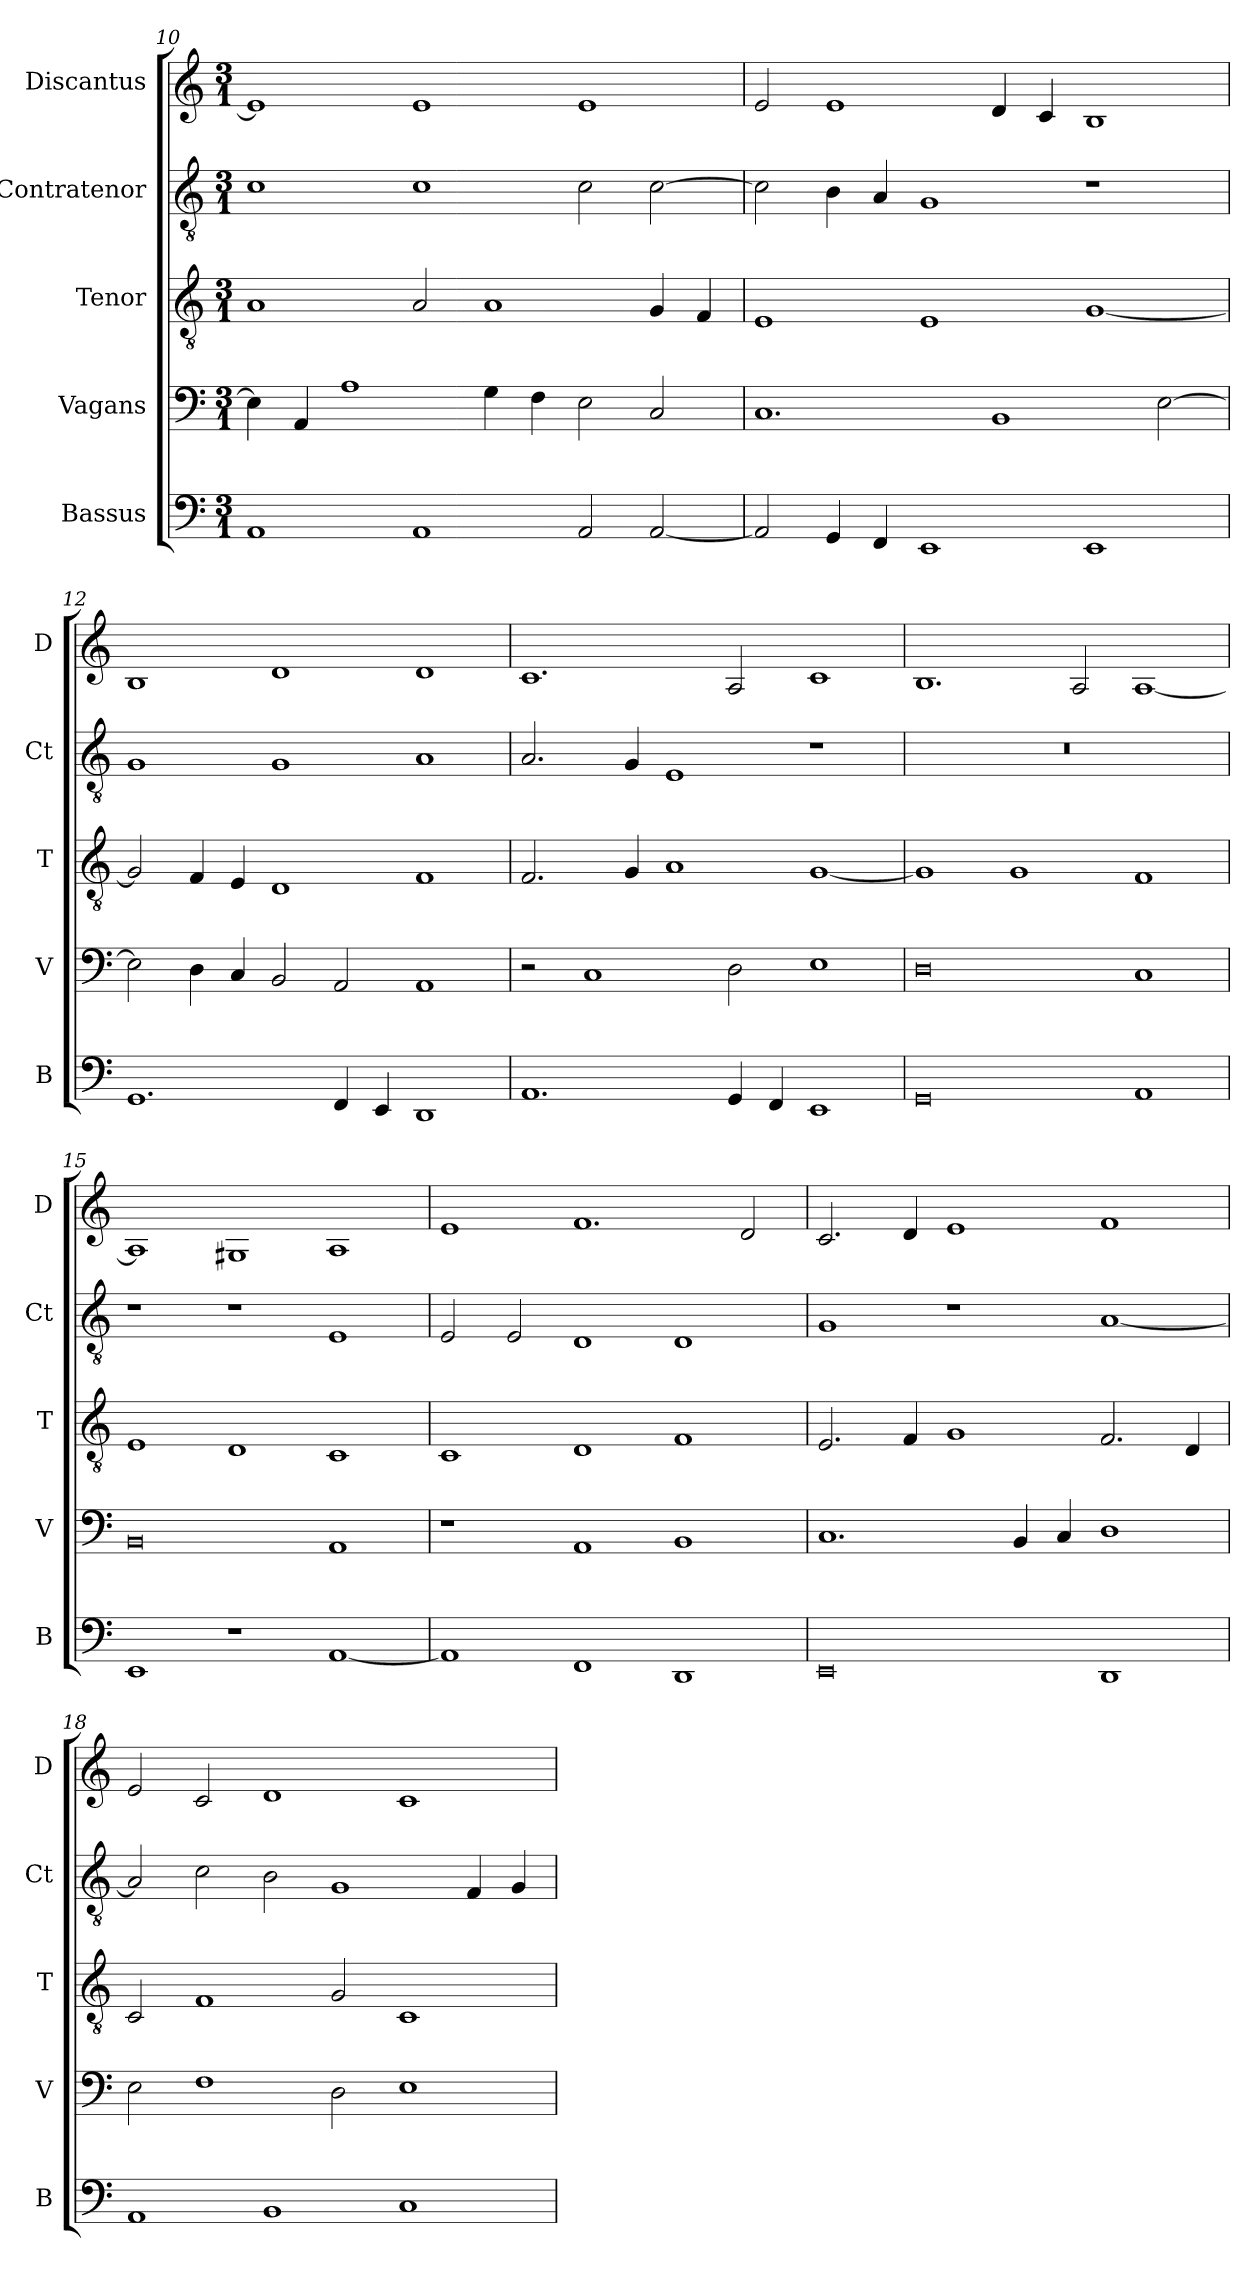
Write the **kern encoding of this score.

**kern	**kern	**kern	**kern	**kern
*part5	*part4	*part3	*part2	*part1
*staff5	*staff4	*staff3	*staff2	*staff1
*I"Bassus	*I"Vagans	*I"Tenor	*I"Contratenor	*I"Discantus
*I'B	*I'V	*I'T	*I'Ct	*I'D
*clefF4	*clefF4	*clefGv2	*clefGv2	*clefG2
*k[]	*k[]	*k[]	*k[]	*k[]
*M3/1	*M3/1	*M3/1	*M3/1	*M3/1
=10	=10	=10	=10	=10
1AA	4E\]	1A	1c	1e]
.	4AA/	.	.	.
.	1A	.	.	.
1AA	.	2A/	1c	1e
.	4G\	1A	.	.
.	4F\	.	.	.
2AA/	2E\	.	2c\	1e
[2AA/	2C/	4G/	[2c\	.
.	.	4F/	.	.
=11	=11	=11	=11	=11
2AA/]	1.C	1E	2c\]	2e/
4GG/	.	.	4B\	1e
4FF/	.	.	4A/	.
1EE	.	1E	1G	.
.	1BB	.	.	4d/
.	.	.	.	4c/
1EE	.	[1G	1r	1B
.	[2E\	.	.	.
=12	=12	=12	=12	=12
1.GG	2E\]	2G/]	1G	1B
.	4D\	4F/	.	.
.	4C/	4E/	.	.
.	2BB/	1D	1G	1d
4FF/	2AA/	.	.	.
4EE/	.	.	.	.
1DD	1AA	1F	1A	1d
=13	=13	=13	=13	=13
1.AA	2r	2.F/	2.A/	1.c
.	1C	.	.	.
.	.	4G/	4G/	.
.	.	1A	1E	.
4GG/	2D\	.	.	2A/
4FF/	.	.	.	.
1EE	1E	[1G	1r	1c
=14	=14	=14	=14	=14
0GG	0D	1G]	0.r	1.B
.	.	1G	.	.
.	.	.	.	2A/
1AA	1C	1F	.	[1A
=15	=15	=15	=15	=15
1EE	0BB	1E	1r	1A]
1r	.	1D	1r	1G#X
[1AA	1AA	1C	1E	1A
=16	=16	=16	=16	=16
1AA]	1r	1C	2E/	1e
.	.	.	2E/	.
1FF	1AA	1D	1D	1.f
1DD	1BB	1F	1D	.
.	.	.	.	2d/
=17	=17	=17	=17	=17
0EE	1.C	2.E/	1G	2.c/
.	.	4F/	.	4d/
.	.	1G	1r	1e
.	4BB/	.	.	.
.	4C/	.	.	.
1DD	1D	2.F/	[1A	1f
.	.	4D/	.	.
=18	=18	=18	=18	=18
1AA	2E\	2C/	2A/]	2e/
.	1F	1F	2c\	2c/
1BB	.	.	2B\	1d
.	2D\	2G/	1G	.
1C	1E	1C	.	1c
.	.	.	4F/	.
.	.	.	4G/	.
=	=	=	=	=
*-	*-	*-	*-	*-
